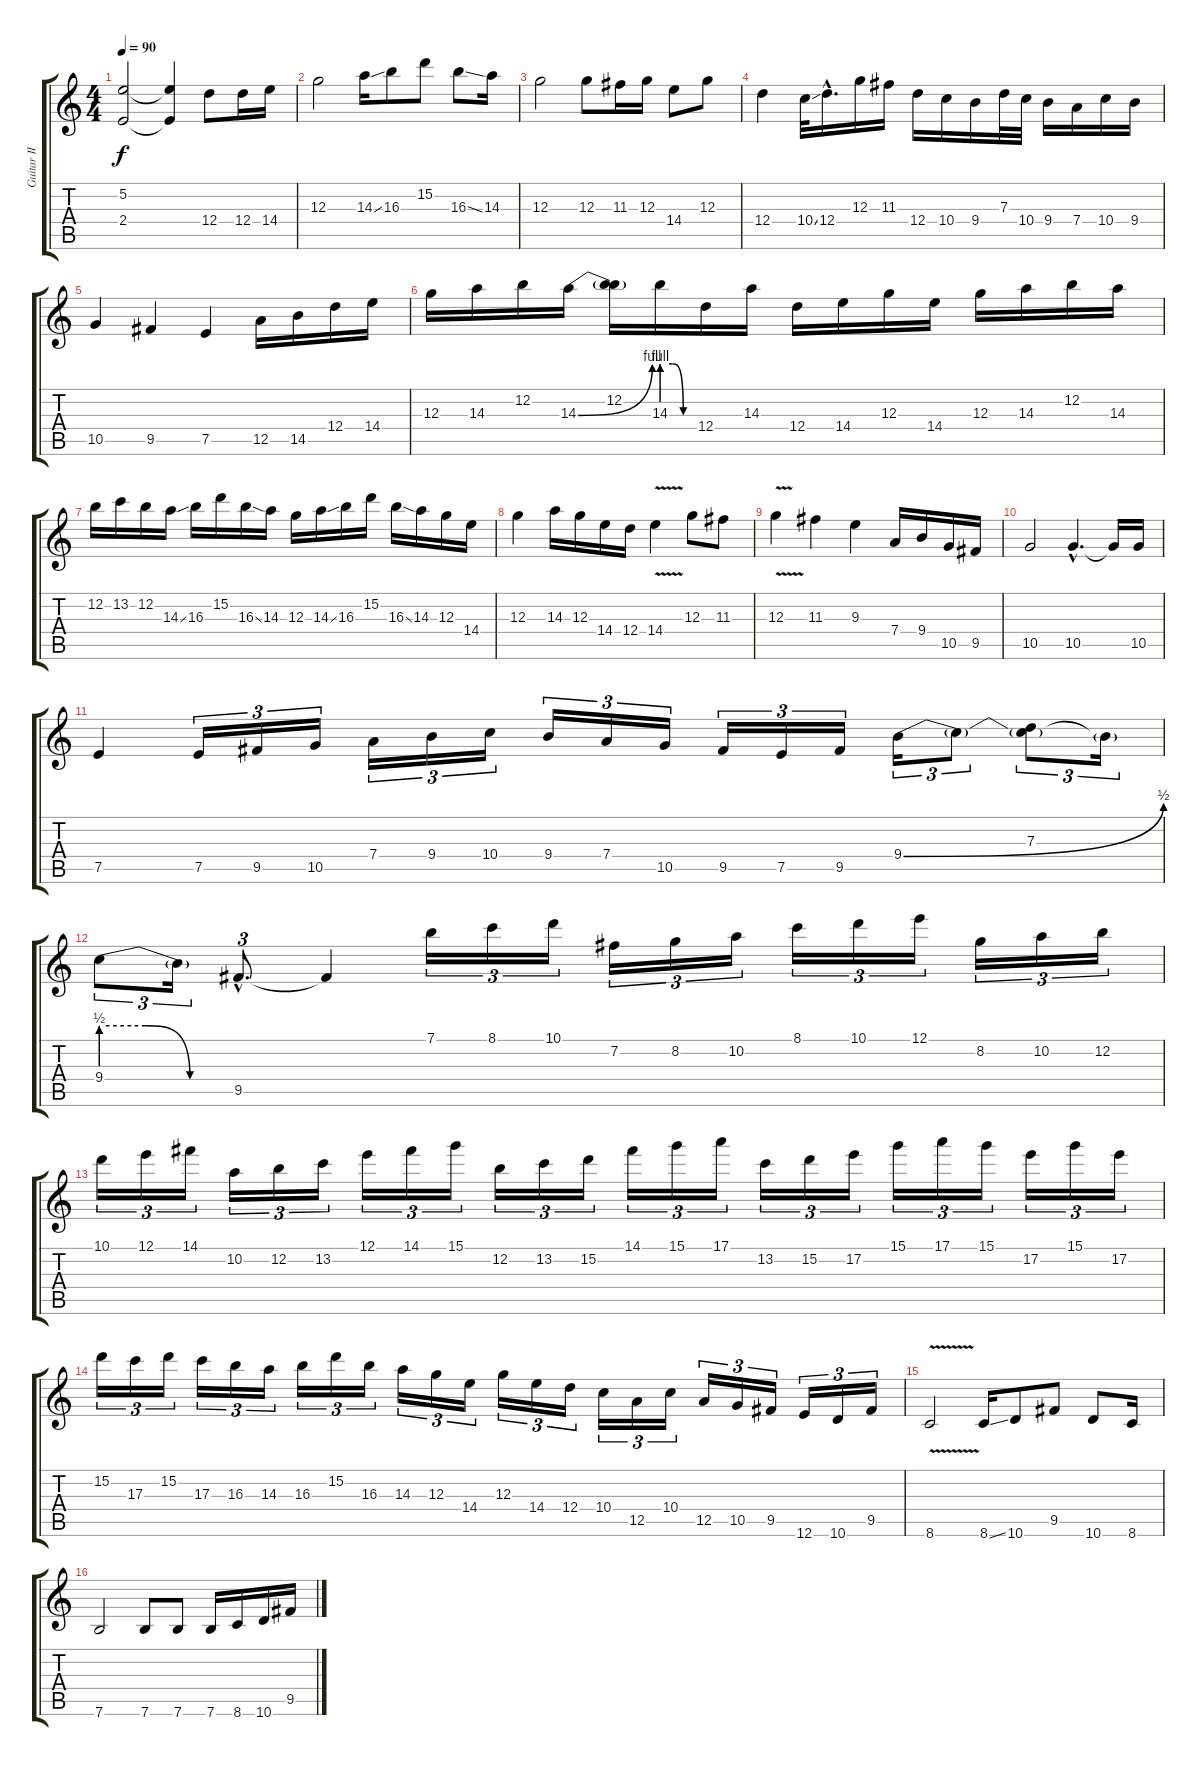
\track ("Guitar II" "Guitar II") {instrument acousticguitarsteel}
\staff {score tabs}
\tuning (E4 B3 G3 D3 A2 E2) {hide}
\ts (4 4)
\tempo 90
\clef g2
\ks c
(5.2 2.4).2{dy f} (5.2{t} 2.4{t}).4 12.4.8{volume 16} 12.4.16 14.4.16 |
12.3.2 14.3{ss}.16 16.3.8 15.2.8 16.3{ss}.8 14.3.16 |
12.3.2 12.3.8 11.3.16 12.3.16 14.4.8 12.3.8 |
12.4.4 10.4{ss}.32 12.4{hac}.16{d} 12.3.16 11.3.16 12.4.16 10.4.16 9.4.16 7.3.32 10.4.32 9.4.16 7.4.16 10.4.16 9.4.16 |
10.5.4 9.5.4 7.5.4 12.5.16 14.5.16 12.4.16 14.4.16 |
12.3.16 14.3.16 12.2.16 14.3{be (bend 0 0 60 4)}.16 (12.2 14.3{t}).16 14.3{be (custom 0 4 20 4 40 0 60 0)}.16 12.4.16 14.3.16 12.4.16 14.4.16 12.3.16 14.4.16 12.3.16 14.3.16 12.2.16 14.3.16 |
12.2.16 13.2.16 12.2.16 14.3{ss}.16 16.3.16 15.2.16 16.3{ss}.16 14.3.16 12.3.16 14.3{ss}.16 16.3.16 15.2.16 16.3{ss}.16 14.3.16 12.3.16 14.4.16 |
12.3.4 14.3.16 12.3.16 14.4.16 12.4.16 14.4{v}.4 12.3.8 11.3.8 |
12.3{v}.4 11.3.4 9.3.4 7.4.16 9.4.16 10.5.16 9.5.16 |
10.5.2 10.5{hac}.4{d} 10.5{t}.16 10.5.16 |
7.5.4 7.5.16{tu (3 2)} 9.5.16{tu (3 2)} 10.5.16{tu (3 2)} 7.4.16{tu (3 2)} 9.4.16{tu (3 2)} 10.4.16{tu (3 2)} 9.4.16{tu (3 2)} 7.4.16{tu (3 2)} 10.5.16{tu (3 2)} 9.5.16{tu (3 2)} 7.5.16{tu (3 2)} 9.5.16{tu (3 2)} 9.4{be (bend 0 0 60 2)}.16{tu (3 2)} 9.4{t}.8{tu (3 2)} (7.3 9.4{t}).8{tu (3 2)} 9.4{t}.16{tu (3 2)} |
9.4{be (custom 0 2 20 2 40 0 60 0)}.8{tu (3 2)} 9.4{t}.16{tu (3 2)} 9.5{hac}.8{d tu (3 2)} 9.5{t}.4 7.1.16{tu (3 2)} 8.1.16{tu (3 2)} 10.1.16{tu (3 2)} 7.2.16{tu (3 2)} 8.2.16{tu (3 2)} 10.2.16{tu (3 2)} 8.1.16{tu (3 2)} 10.1.16{tu (3 2)} 12.1.16{tu (3 2)} 8.2.16{tu (3 2)} 10.2.16{tu (3 2)} 12.2.16{tu (3 2)} |
10.1.16{tu (3 2)} 12.1.16{tu (3 2)} 14.1.16{tu (3 2)} 10.2.16{tu (3 2)} 12.2.16{tu (3 2)} 13.2.16{tu (3 2)} 12.1.16{tu (3 2)} 14.1.16{tu (3 2)} 15.1.16{tu (3 2)} 12.2.16{tu (3 2)} 13.2.16{tu (3 2)} 15.2.16{tu (3 2)} 14.1.16{tu (3 2)} 15.1.16{tu (3 2)} 17.1.16{tu (3 2)} 13.2.16{tu (3 2)} 15.2.16{tu (3 2)} 17.2.16{tu (3 2)} 15.1.16{tu (3 2)} 17.1.16{tu (3 2)} 15.1.16{tu (3 2)} 17.2.16{tu (3 2)} 15.1.16{tu (3 2)} 17.2.16{tu (3 2)} |
15.2.16{tu (3 2)} 17.3.16{tu (3 2)} 15.2.16{tu (3 2)} 17.3.16{tu (3 2)} 16.3.16{tu (3 2)} 14.3.16{tu (3 2)} 16.3.16{tu (3 2)} 15.2.16{tu (3 2)} 16.3.16{tu (3 2)} 14.3.16{tu (3 2)} 12.3.16{tu (3 2)} 14.4.16{tu (3 2)} 12.3.16{tu (3 2)} 14.4.16{tu (3 2)} 12.4.16{tu (3 2)} 10.4.16{tu (3 2)} 12.5.16{tu (3 2)} 10.4.16{tu (3 2)} 12.5.16{tu (3 2)} 10.5.16{tu (3 2)} 9.5.16{tu (3 2)} 12.6.16{tu (3 2)} 10.6.16{tu (3 2)} 9.5.16{tu (3 2)} |
8.6{v}.2 8.6{ss}.16 10.6.8 9.5.8 10.6.8 8.6.16 |
7.6.2 7.6.8 7.6.8 7.6.16 8.6.16 10.6.16 9.5.16
